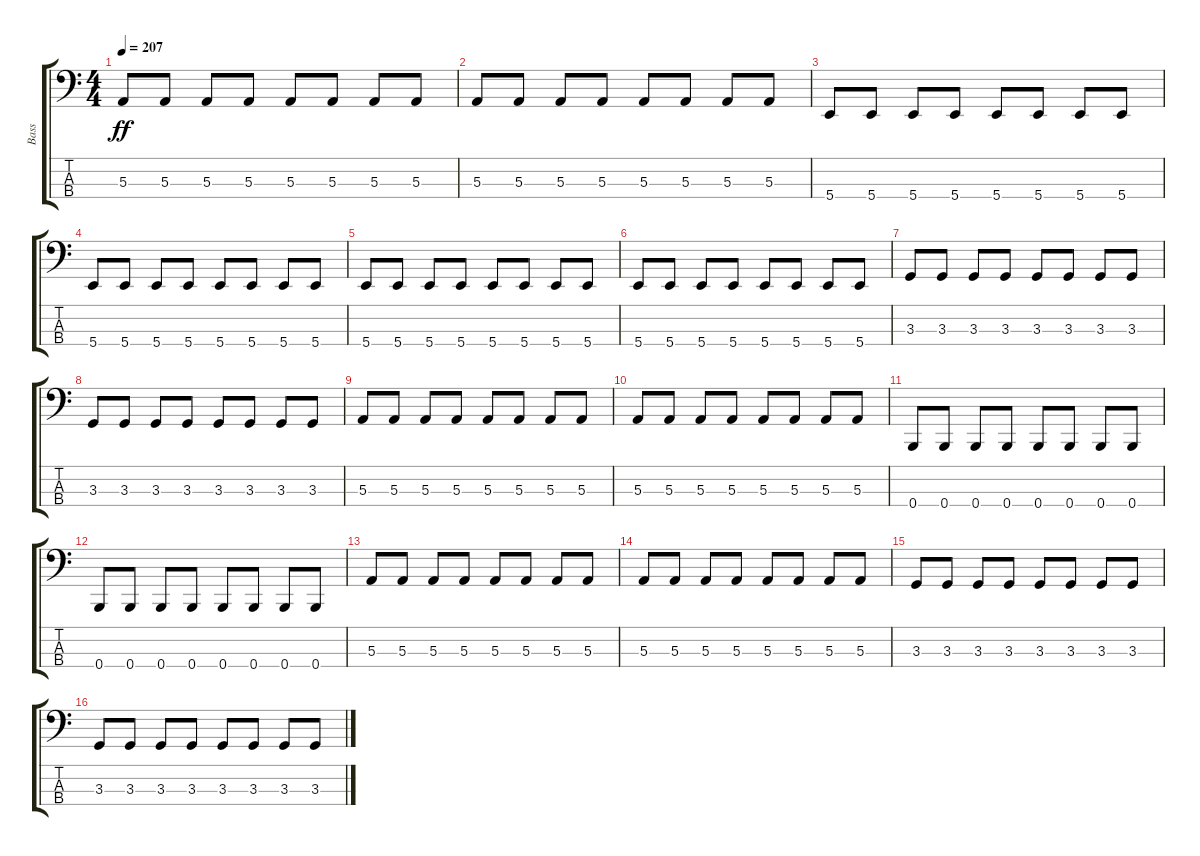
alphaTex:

\track ("Bass" "Bass") {instrument electricbassfinger}
\staff {score tabs}
\tuning (D2 A1 E1 B0) {hide}
\ts (4 4)
\tempo 207
\clef f4
\ks c
5.3.8{dy ff} 5.3.8 5.3.8 5.3.8 5.3.8 5.3.8 5.3.8 5.3.8 |
5.3.8 5.3.8 5.3.8 5.3.8 5.3.8 5.3.8 5.3.8 5.3.8 |
5.4.8 5.4.8 5.4.8 5.4.8 5.4.8 5.4.8 5.4.8 5.4.8 |
5.4.8 5.4.8 5.4.8 5.4.8 5.4.8 5.4.8 5.4.8 5.4.8 |
5.4.8 5.4.8 5.4.8 5.4.8 5.4.8 5.4.8 5.4.8 5.4.8 |
5.4.8 5.4.8 5.4.8 5.4.8 5.4.8 5.4.8 5.4.8 5.4.8 |
3.3.8 3.3.8 3.3.8 3.3.8 3.3.8 3.3.8 3.3.8 3.3.8 |
3.3.8 3.3.8 3.3.8 3.3.8 3.3.8 3.3.8 3.3.8 3.3.8 |
5.3.8 5.3.8 5.3.8 5.3.8 5.3.8 5.3.8 5.3.8 5.3.8 |
5.3.8 5.3.8 5.3.8 5.3.8 5.3.8 5.3.8 5.3.8 5.3.8 |
0.4.8 0.4.8 0.4.8 0.4.8 0.4.8 0.4.8 0.4.8 0.4.8 |
0.4.8 0.4.8 0.4.8 0.4.8 0.4.8 0.4.8 0.4.8 0.4.8 |
5.3.8 5.3.8 5.3.8 5.3.8 5.3.8 5.3.8 5.3.8 5.3.8 |
5.3.8 5.3.8 5.3.8 5.3.8 5.3.8 5.3.8 5.3.8 5.3.8 |
3.3.8 3.3.8 3.3.8 3.3.8 3.3.8 3.3.8 3.3.8 3.3.8 |
3.3.8 3.3.8 3.3.8 3.3.8 3.3.8 3.3.8 3.3.8 3.3.8
